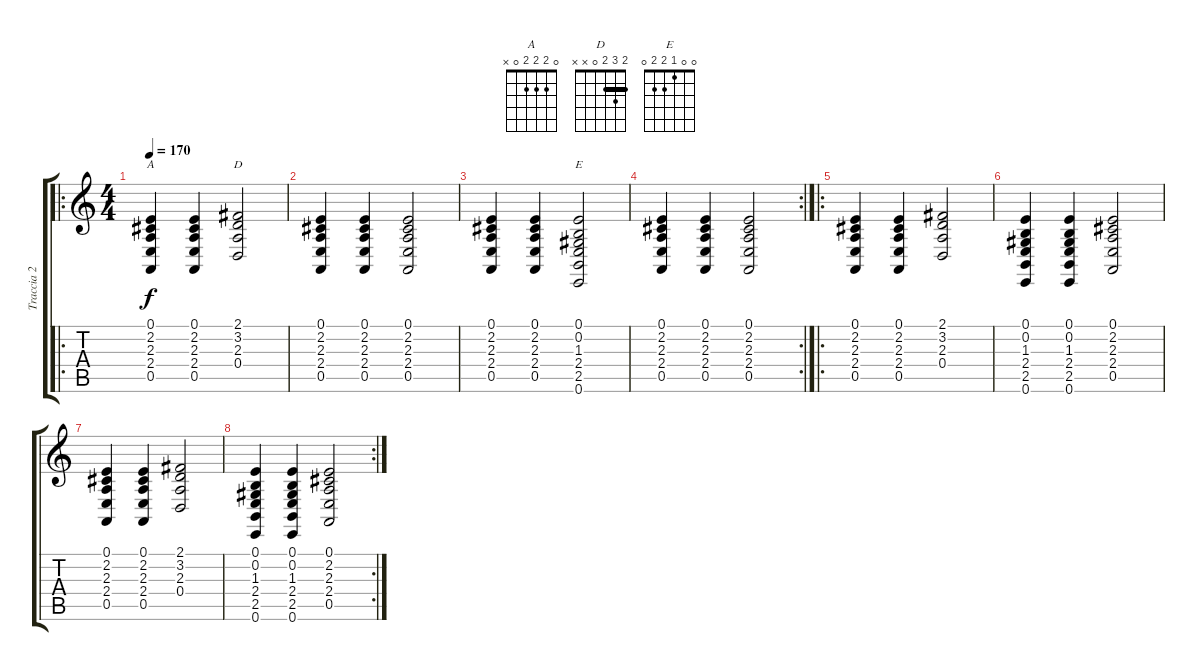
\track ("Traccia 2" "Traccia 2") {instrument churchorgan}
\staff {score tabs}
\tuning (E4 B3 G3 D3 A2 E2) {hide}
\chord ("A" 0 2 2 2 0 x)
\chord ("D" 2 3 2 0 x x) {barre 2}
\chord ("E" 0 0 1 2 2 0)
\ro
\ts (4 4)
\tempo 170
\clef g2
\ks c
(0.1 2.2 2.3 2.4 0.5).4{ch "A" dy f} (0.1 2.2 2.3 2.4 0.5).4 (2.1 3.2 2.3 0.4).2{ch "D"} |
(0.1 2.2 2.3 2.4 0.5).4 (0.1 2.2 2.3 2.4 0.5).4 (0.1 2.2 2.3 2.4 0.5).2 |
(0.1 2.2 2.3 2.4 0.5).4 (0.1 2.2 2.3 2.4 0.5).4 (0.1 0.2 1.3 2.4 2.5 0.6).2{ch "E"} |
\rc 2
(0.1 2.2 2.3 2.4 0.5).4 (0.1 2.2 2.3 2.4 0.5).4 (0.1 2.2 2.3 2.4 0.5).2 |
\ro
(0.1 2.2 2.3 2.4 0.5).4 (0.1 2.2 2.3 2.4 0.5).4 (2.1 3.2 2.3 0.4).2 |
(0.1 0.2 1.3 2.4 2.5 0.6).4 (0.1 0.2 1.3 2.4 2.5 0.6).4 (0.1 2.2 2.3 2.4 0.5).2 |
(0.1 2.2 2.3 2.4 0.5).4 (0.1 2.2 2.3 2.4 0.5).4 (2.1 3.2 2.3 0.4).2 |
\rc 2
(0.1 0.2 1.3 2.4 2.5 0.6).4 (0.1 0.2 1.3 2.4 2.5 0.6).4 (0.1 2.2 2.3 2.4 0.5).2
